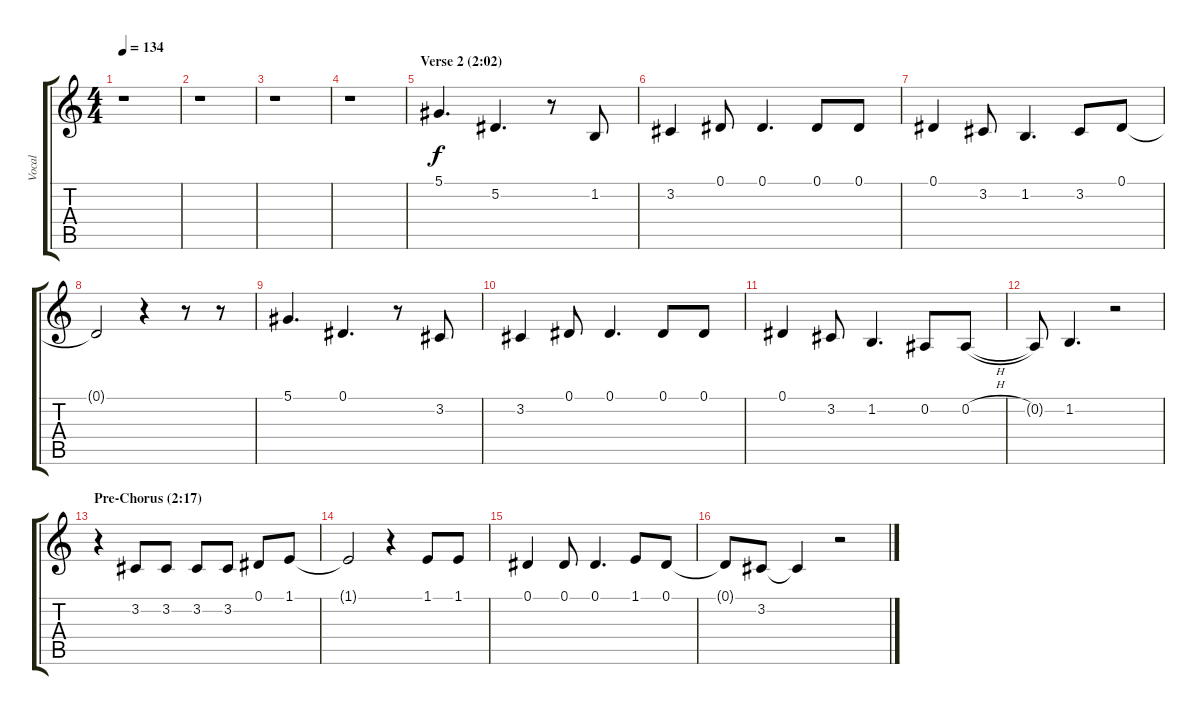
\track ("Vocal" "Vocal") {instrument lead6voice}
\staff {score tabs}
\tuning (Eb4 Bb3 Gb3 Db3 Ab2 Eb2) {hide}
\ts (4 4)
\tempo 134
\clef g2
\ks c
r.1{dy f} |
r.1 |
r.1 |
r.1 |
\section ("" "Verse 2 (2:02)")
5.1.4{d} 5.2.4{d} r.8 1.2.8 |
3.2.4 0.1.8 0.1.4{d} 0.1.8 0.1.8 |
0.1.4 3.2.8 1.2.4{d} 3.2.8 0.1.8 |
0.1{t}.2 r.4 r.8 r.8 |
5.1.4{d} 0.1.4{d} r.8 3.2.8 |
3.2.4 0.1.8 0.1.4{d} 0.1.8 0.1.8 |
0.1.4 3.2.8 1.2.4{d} 0.2.8 0.2{h}.8 |
0.2{t}.8 1.2.4{d} r.2 |
\section ("" "Pre-Chorus (2:17)")
r.4 3.2.8 3.2.8 3.2.8 3.2.8 0.1.8 1.1.8 |
1.1{t}.2 r.4 1.1.8 1.1.8 |
0.1.4 0.1.8 0.1.4{d} 1.1.8 0.1.8 |
0.1{t}.8 3.2.8 3.2{t}.4 r.2
